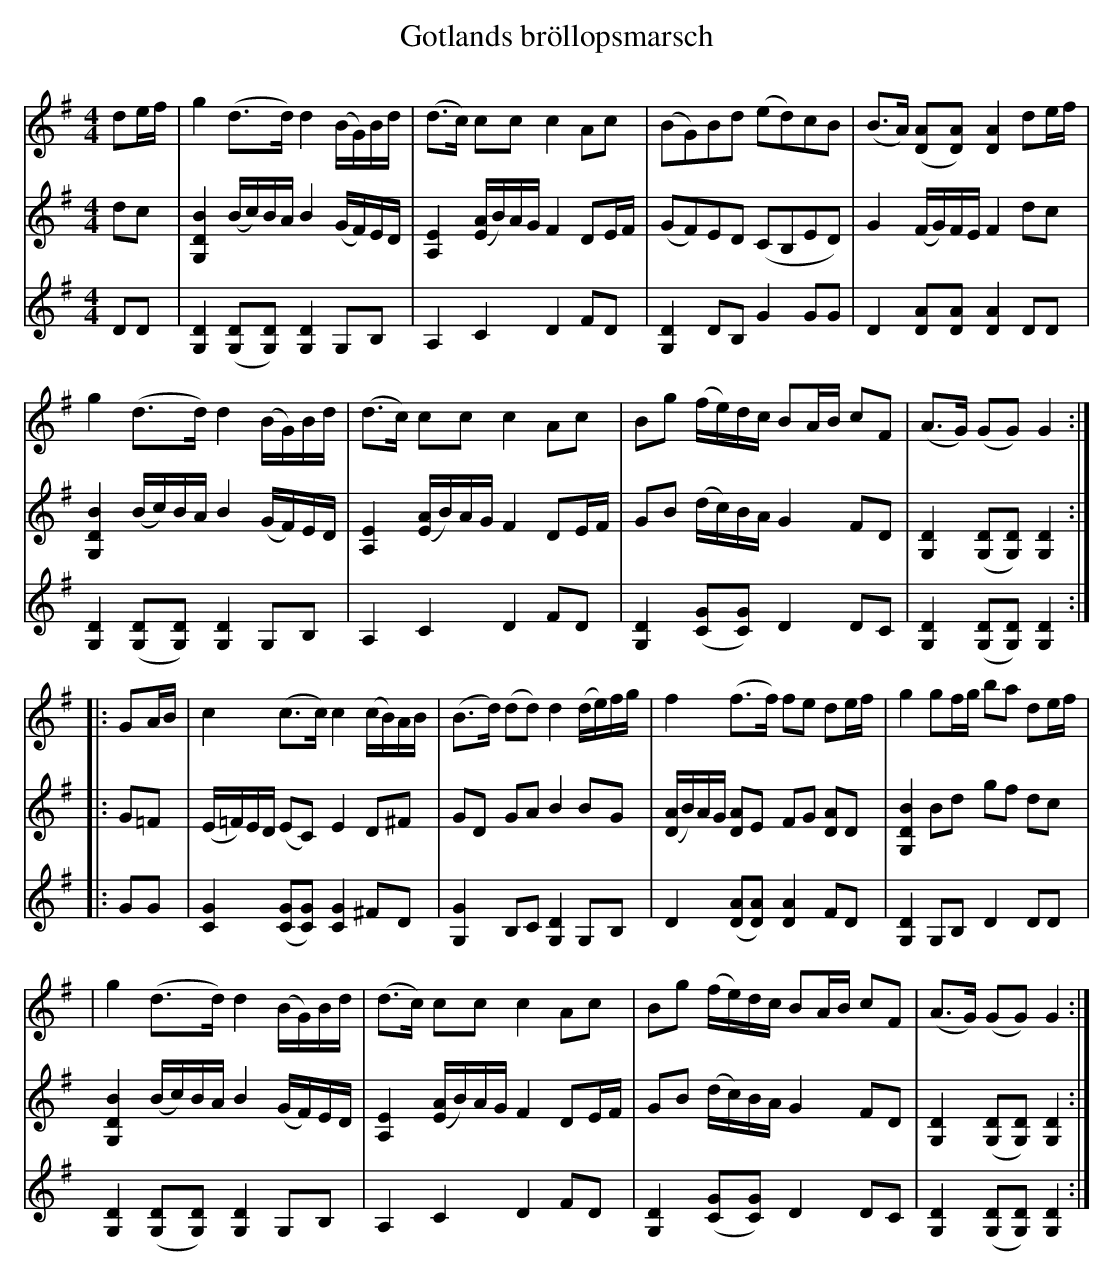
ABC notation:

X:1
T: Gotlands bröllopsmarsch
M: 4/4
L: 1/16
K: G
V: 1
d2ef | g4 (d3d) d4 (BG)Bd | (d3c) c2c2 c4 A2c2 | (B2G2)B2d2 (e2d2)c2B2 | (B3A) ([DA]2[DA]2) [DA]4 d2ef |
g4 (d3d) d4 (BG)Bd | (d3c) c2c2 c4 A2c2 | B2g2 (fe)dc B2AB c2F2 | (A3G) (G2G2) G4 :|
|: G2AB | c4 (c3c) c4 (cB)AB | (B3d) (d2d2) d4 (de)fg | f4 (f3f) f2e2 d2ef | g4 g2fg b2a2 d2ef |
| g4 (d3d) d4 (BG)Bd | (d3c) c2c2 c4 A2c2 | B2g2 (fe)dc B2AB c2F2 | (A3G) (G2G2) G4 :|
V: 2
d2c2 | [G,DB]4(Bc)BA B4(GF)ED | [A,E]4([EA]B)AG F4D2EF | (G2F2)E2D2 (C2B,2E2D2) | G4(FG)FE F4d2c2 |
[G,DB]4(Bc)BA B4(GF)ED | [A,E]4([EA]B)AG F4D2EF | G2B2 (dc)BA G4F2D2 | [G,D]4([G,D]2[G,D]2)[G,D]4 :|
|: G2=F2 | (E=F)ED (E2C2) E4D2^F2 | G2D2 G2A2 B4B2G2 | ([DA]B)AG [DA]2E2 F2G2 [DA]2D2 | [G,DB]4B2d2 g2f2 d2c2 |
[G,DB]4(Bc)BA B4(GF)ED | [A,E]4([EA]B)AG F4D2EF | G2B2 (dc)BA G4F2D2 | [G,D]4([G,D]2[G,D]2)[G,D]4 :|
V: 3
D2D2 | [G,D]4([G,D]2[G,D]2)[G,D]4 G,2B,2 | A,4C4 D4F2D2 | [G,D]4D2B,2 G4G2G2 | D4[DA]2[DA]2 [DA]4D2D2 |
[G,D]4([G,D]2[G,D]2)[G,D]4 G,2B,2 | A,4C4 D4F2D2 | [G,D]4([CG]2[CG]2) D4D2C2 | [G,D]4([G,D]2[G,D]2)[G,D]4 :|
|: G2G2 | [CG]4([CG]2[CG]2) [CG]4^F2D2 | [G,G]4B,2C2 [G,D]4 G,2B,2 | D4([DA]2[DA]2) [DA]4F2D2 | [G,D]4G,2B,2 D4D2D2 |
[G,D]4([G,D]2[G,D]2)[G,D]4 G,2B,2 | A,4C4 D4F2D2 | [G,D]4([CG]2[CG]2) D4D2C2 | [G,D]4([G,D]2[G,D]2)[G,D]4 :|
